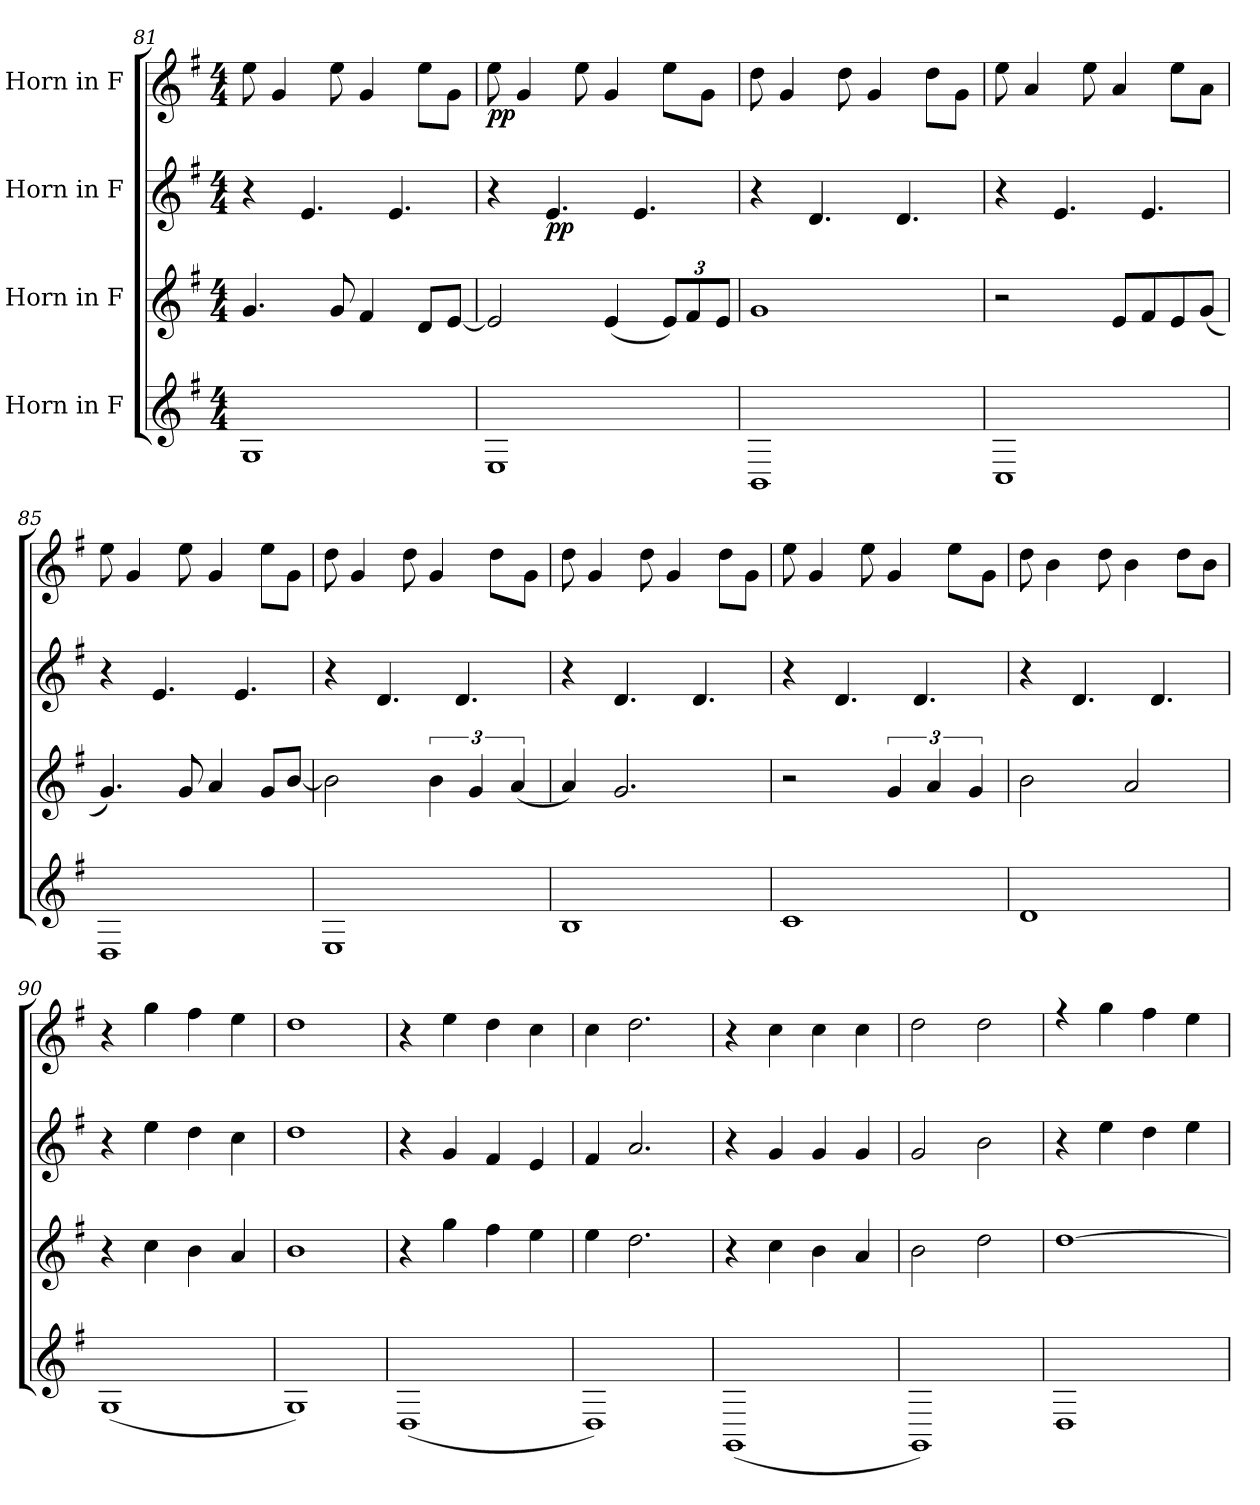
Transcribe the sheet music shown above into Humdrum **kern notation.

**kern	**kern	**kern	**dynam	**kern	**dynam
*part4	*part3	*part2	*part2	*part1	*part1
*staff4	*staff3	*staff2	*staff2	*staff1	*staff1
*I"Horn in F	*I"Horn in F	*I"Horn in F	*	*I"Horn in F	*
*clefG2	*clefG2	*clefG2	*	*clefG2	*
*ITrd4c7	*ITrd4c7	*ITrd4c7	*	*ITrd4c7	*
*k[]	*k[]	*k[]	*	*k[]	*
*M4/4	*M4/4	*M4/4	*	*M4/4	*
=81	=81	=81	=81	=81	=81
1C	4.c/	4r	.	8a\	.
.	.	.	.	4c/	.
.	.	4.A/	.	.	.
.	8c/	.	.	8a\	.
.	4B/	.	.	4c/	.
.	.	4.A/	.	.	.
.	8G/L	.	.	8a\L	.
.	[8A/J	.	.	8c\J	.
=82	=82	=82	=82	=82	=82
!	!	!	!	!	!LO:DY:b
!	!	!	!	!	!LO:DY:n=1:b
1AA	2A/]	4r	.	8a\	p p
.	.	.	.	4c/	.
!	!	!	!LO:DY:b	!	!
!	!	!	!LO:DY:n=1:b	!	!
.	.	4.A/	p p	.	.
.	.	.	.	8a\	.
.	(4A/	.	.	4c/	.
.	.	4.A/	.	.	.
*	*Xbrackettup	*	*	*	*
.	12A/L)	.	.	8a\L	.
.	12B/	.	.	.	.
.	.	.	.	8c\J	.
.	12A/J	.	.	.	.
!!LO:LB:g=z
=83	=83	=83	=83	=83	=83
1EE	1c	4r	.	8g\	.
.	.	.	.	4c/	.
.	.	4.G/	.	.	.
.	.	.	.	8g\	.
.	.	.	.	4c/	.
.	.	4.G/	.	.	.
.	.	.	.	8g\L	.
.	.	.	.	8c\J	.
=84	=84	=84	=84	=84	=84
1FF	2r	4r	.	8a\	.
.	.	.	.	4d/	.
.	.	4.A/	.	.	.
.	.	.	.	8a\	.
.	8A/L	.	.	4d/	.
.	8B/	4.A/	.	.	.
.	8A/	.	.	8a\L	.
.	(8c/J	.	.	8d\J	.
=85	=85	=85	=85	=85	=85
1GG	4.c/)	4r	.	8a\	.
.	.	.	.	4c/	.
.	.	4.A/	.	.	.
.	8c/	.	.	8a\	.
.	4d/	.	.	4c/	.
.	.	4.A/	.	.	.
.	8c/L	.	.	8a\L	.
.	[8e/J	.	.	8c\J	.
=86	=86	=86	=86	=86	=86
1AA	2e\]	4r	.	8g\	.
.	.	.	.	4c/	.
.	.	4.G/	.	.	.
.	.	.	.	8g\	.
*	*brackettup	*	*	*	*
.	6e\	.	.	4c/	.
.	.	4.G/	.	.	.
.	6c/	.	.	.	.
.	.	.	.	8g\L	.
.	(6d/	.	.	.	.
.	.	.	.	8c\J	.
=87	=87	=87	=87	=87	=87
1E	4d/)	4r	.	8g\	.
.	.	.	.	4c/	.
.	2.c/	4.G/	.	.	.
.	.	.	.	8g\	.
.	.	.	.	4c/	.
.	.	4.G/	.	.	.
.	.	.	.	8g\L	.
.	.	.	.	8c\J	.
=88	=88	=88	=88	=88	=88
1F	2r	4r	.	8a\	.
.	.	.	.	4c/	.
.	.	4.G/	.	.	.
.	.	.	.	8a\	.
.	6c/	.	.	4c/	.
.	.	4.G/	.	.	.
.	6d/	.	.	.	.
.	.	.	.	8a\L	.
.	6c/	.	.	.	.
.	.	.	.	8c\J	.
!!LO:PB:g=z
=89	=89	=89	=89	=89	=89
1G	2e\	4r	.	8g\	.
.	.	.	.	4e\	.
.	.	4.G/	.	.	.
.	.	.	.	8g\	.
.	2d/	.	.	4e\	.
.	.	4.G/	.	.	.
.	.	.	.	8g\L	.
.	.	.	.	8e\J	.
=90	=90	=90	=90	=90	=90
(1C	4r	4r	.	4r	.
.	4f\	4a\	.	4cc\	.
.	4e\	4g\	.	4b\	.
.	4d/	4f\	.	4a\	.
=91	=91	=91	=91	=91	=91
1C)	1e	1g	.	1g	.
=92	=92	=92	=92	=92	=92
(1GG	4r	4r	.	4r	.
.	4cc\	4c/	.	4a\	.
.	4b\	4B/	.	4g\	.
.	4a\	4A/	.	4f\	.
=93	=93	=93	=93	=93	=93
1GG)	4a\	4B/	.	4f\	.
.	2.g\	2.d/	.	2.g\	.
=94	=94	=94	=94	=94	=94
(1CC	4r	4r	.	4r	.
.	4f\	4c/	.	4f\	.
.	4e\	4c/	.	4f\	.
.	4d/	4c/	.	4f\	.
=95	=95	=95	=95	=95	=95
1CC)	2e\	2c/	.	2g\	.
.	2g\	2e\	.	2g\	.
=96	=96	=96	=96	=96	=96
1GG	[1g	4r	.	4rff	.
.	.	4a\	.	4cc\	.
.	.	4g\	.	4b\	.
.	.	4a\	.	4a\	.
=	=	=	=	=	=
*-	*-	*-	*-	*-	*-
